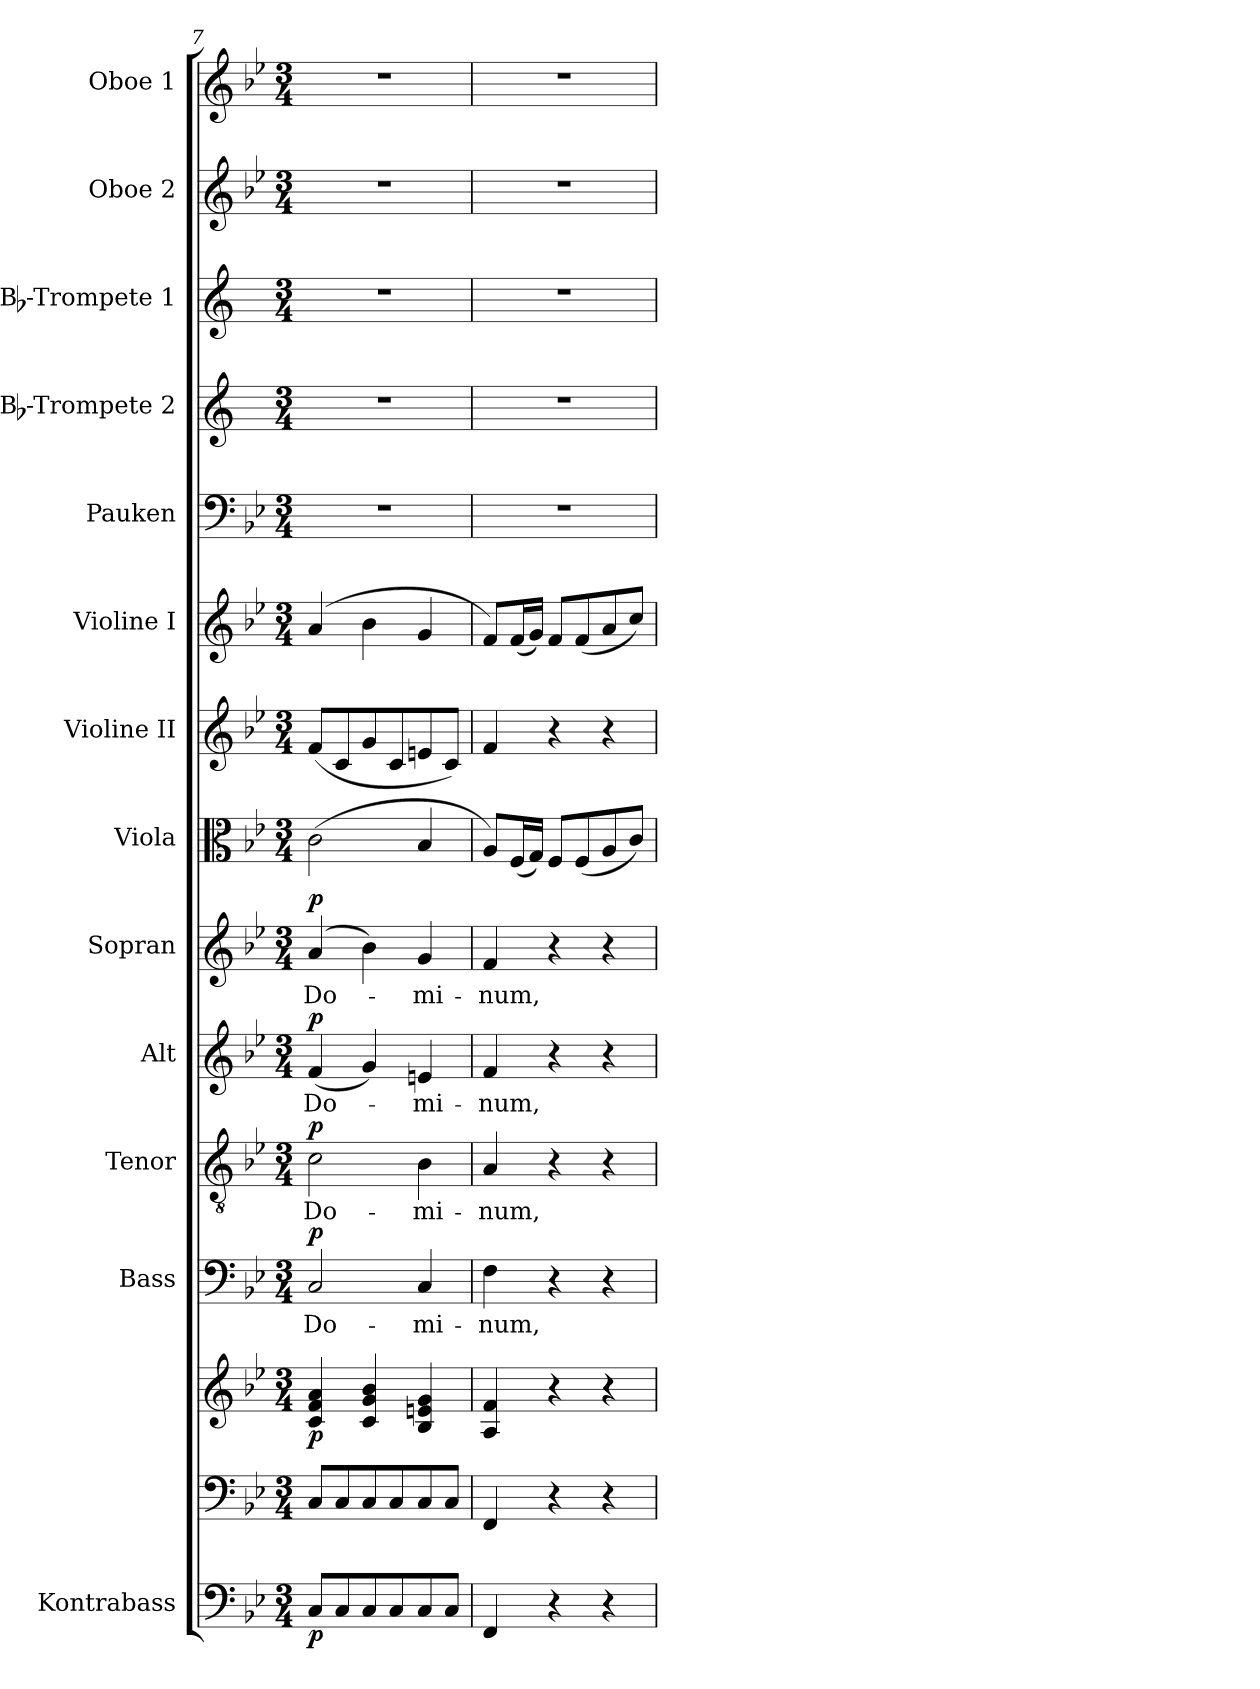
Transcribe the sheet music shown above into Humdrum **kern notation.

**kern	**dynam	**kern	**kern	**dynam	**kern	**text	**dynam	**kern	**text	**dynam	**kern	**text	**dynam	**kern	**text	**dynam	**kern	**kern	**kern	**kern	**kern	**kern	**kern	**kern
*part14	*part14	*part13	*part13	*part13	*part12	*part12	*part12	*part11	*part11	*part11	*part10	*part10	*part10	*part9	*part9	*part9	*part8	*part7	*part6	*part5	*part4	*part3	*part2	*part1
*staff15	*staff15	*staff14	*staff13	*staff13/14	*staff12	*staff12	*staff12	*staff11	*staff11	*staff11	*staff10	*staff10	*staff10	*staff9	*staff9	*staff9	*staff8	*staff7	*staff6	*staff5	*staff4	*staff3	*staff2	*staff1
*I"Kontrabass	*	*	*	*	*I"Bass	*	*	*I"Tenor	*	*	*I"Alt	*	*	*I"Sopran	*	*	*I"Viola	*I"Violine II	*I"Violine I	*I"Pauken	*I"Bb-Trompete 2	*I"Bb-Trompete 1	*I"Oboe 2	*I"Oboe 1
*I'Kb.	*	*	*	*	*I'B.	*	*	*I'T.	*	*	*I'A.	*	*	*I'S.	*	*	*I'Vla.	*I'Vl. II	*I'Vl. I	*I'Pk.	*I'Bb Trp. 2	*I'Bb Trp. 1	*I'Ob. 2	*I'Ob. 1
*clefF4	*	*clefF4	*clefG2	*	*clefF4	*	*	*clefGv2	*	*	*clefG2	*	*	*clefG2	*	*	*clefC3	*clefG2	*clefG2	*clefF4	*clefG2	*clefG2	*clefG2	*clefG2
*ITrd7c12	*	*	*	*	*	*	*	*	*	*	*	*	*	*	*	*	*	*	*	*	*ITrd1c2	*ITrd1c2	*	*
*k[b-e-]	*	*k[b-e-]	*k[b-e-]	*	*k[b-e-]	*	*	*k[b-e-]	*	*	*k[b-e-]	*	*	*k[b-e-]	*	*	*k[b-e-]	*k[b-e-]	*k[b-e-]	*k[b-e-]	*k[b-e-]	*k[b-e-]	*k[b-e-]	*k[b-e-]
*B-:	*	*B-:	*B-:	*	*B-:	*	*	*B-:	*	*	*B-:	*	*	*B-:	*	*	*B-:	*B-:	*B-:	*B-:	*B-:	*B-:	*B-:	*B-:
*M3/4	*	*M3/4	*M3/4	*	*M3/4	*	*	*M3/4	*	*	*M3/4	*	*	*M3/4	*	*	*M3/4	*M3/4	*M3/4	*M3/4	*M3/4	*M3/4	*M3/4	*M3/4
=7	=7	=7	=7	=7	=7	=7	=7	=7	=7	=7	=7	=7	=7	=7	=7	=7	=7	=7	=7	=7	=7	=7	=7	=7
!	!LO:DY:b	!	!	!LO:DY:b	!	!LO:LY:b	!LO:DY:a	!	!LO:LY:b	!LO:DY:a	!	!LO:LY:b	!LO:DY:a	!	!LO:LY:b	!LO:DY:a	!	!	!	!	!	!	!	!
8CC/L	p	8C/L	4c/ 4f/ 4a/	p	2C/	Do-	p	2c\	Do-	p	(<4f/	Do-	p	(4a/	Do-	p	(>2c\	(<8f/L	(4a/	2.r	2.r	2.r	2.r	2.r
8CC/	.	8C/	.	.	.	.	.	.	.	.	.	.	.	.	.	.	.	8c/	.	.	.	.	.	.
8CC/	.	8C/	4c/ 4g/ 4b-/	.	.	.	.	.	.	.	4g/)	.	.	4b-\)	.	.	.	8g/	4b-\	.	.	.	.	.
8CC/	.	8C/	.	.	.	.	.	.	.	.	.	.	.	.	.	.	.	8c/	.	.	.	.	.	.
!	!	!	!	!	!	!LO:LY:b	!	!	!LO:LY:b	!	!	!LO:LY:b	!	!	!LO:LY:b	!	!	!	!	!	!	!	!	!
8CC/	.	8C/	4B-/ 4en/ 4g/	.	4C/	-mi-	.	4B-\	-mi-	.	4en/	-mi-	.	4g/	-mi-	.	4B-/	8en/	4g/	.	.	.	.	.
8CC/J	.	8C/J	.	.	.	.	.	.	.	.	.	.	.	.	.	.	.	8c/J)	.	.	.	.	.	.
!!LO:PB:g=z
=8	=8	=8	=8	=8	=8	=8	=8	=8	=8	=8	=8	=8	=8	=8	=8	=8	=8	=8	=8	=8	=8	=8	=8	=8
!	!	!	!	!	!	!LO:LY:b	!	!	!LO:LY:b	!	!	!LO:LY:b	!	!	!LO:LY:b	!	!	!	!	!	!	!	!	!
4FFF/	.	4FF/	4A/ 4f/	.	4F\	-num,	.	4A/	-num,	.	4f/	-num,	.	4f/	-num,	.	8A/L)	4f/	8f/L)	2.r	2.r	2.r	2.r	2.r
.	.	.	.	.	.	.	.	.	.	.	.	.	.	.	.	.	(<16F/L	.	(<16f/L	.	.	.	.	.
.	.	.	.	.	.	.	.	.	.	.	.	.	.	.	.	.	16G/JJ)	.	16g/JJ)	.	.	.	.	.
4r	.	4r	4r	.	4r	.	.	4r	.	.	4r	.	.	4r	.	.	8F/L	4r	8f/L	.	.	.	.	.
.	.	.	.	.	.	.	.	.	.	.	.	.	.	.	.	.	(<8F/	.	(<8f/	.	.	.	.	.
4r	.	4r	4r	.	4r	.	.	4r	.	.	4r	.	.	4r	.	.	8A/	4r	8a/	.	.	.	.	.
.	.	.	.	.	.	.	.	.	.	.	.	.	.	.	.	.	8c/J)	.	8cc/J)	.	.	.	.	.
=	=	=	=	=	=	=	=	=	=	=	=	=	=	=	=	=	=	=	=	=	=	=	=	=
*-	*-	*-	*-	*-	*-	*-	*-	*-	*-	*-	*-	*-	*-	*-	*-	*-	*-	*-	*-	*-	*-	*-	*-	*-
